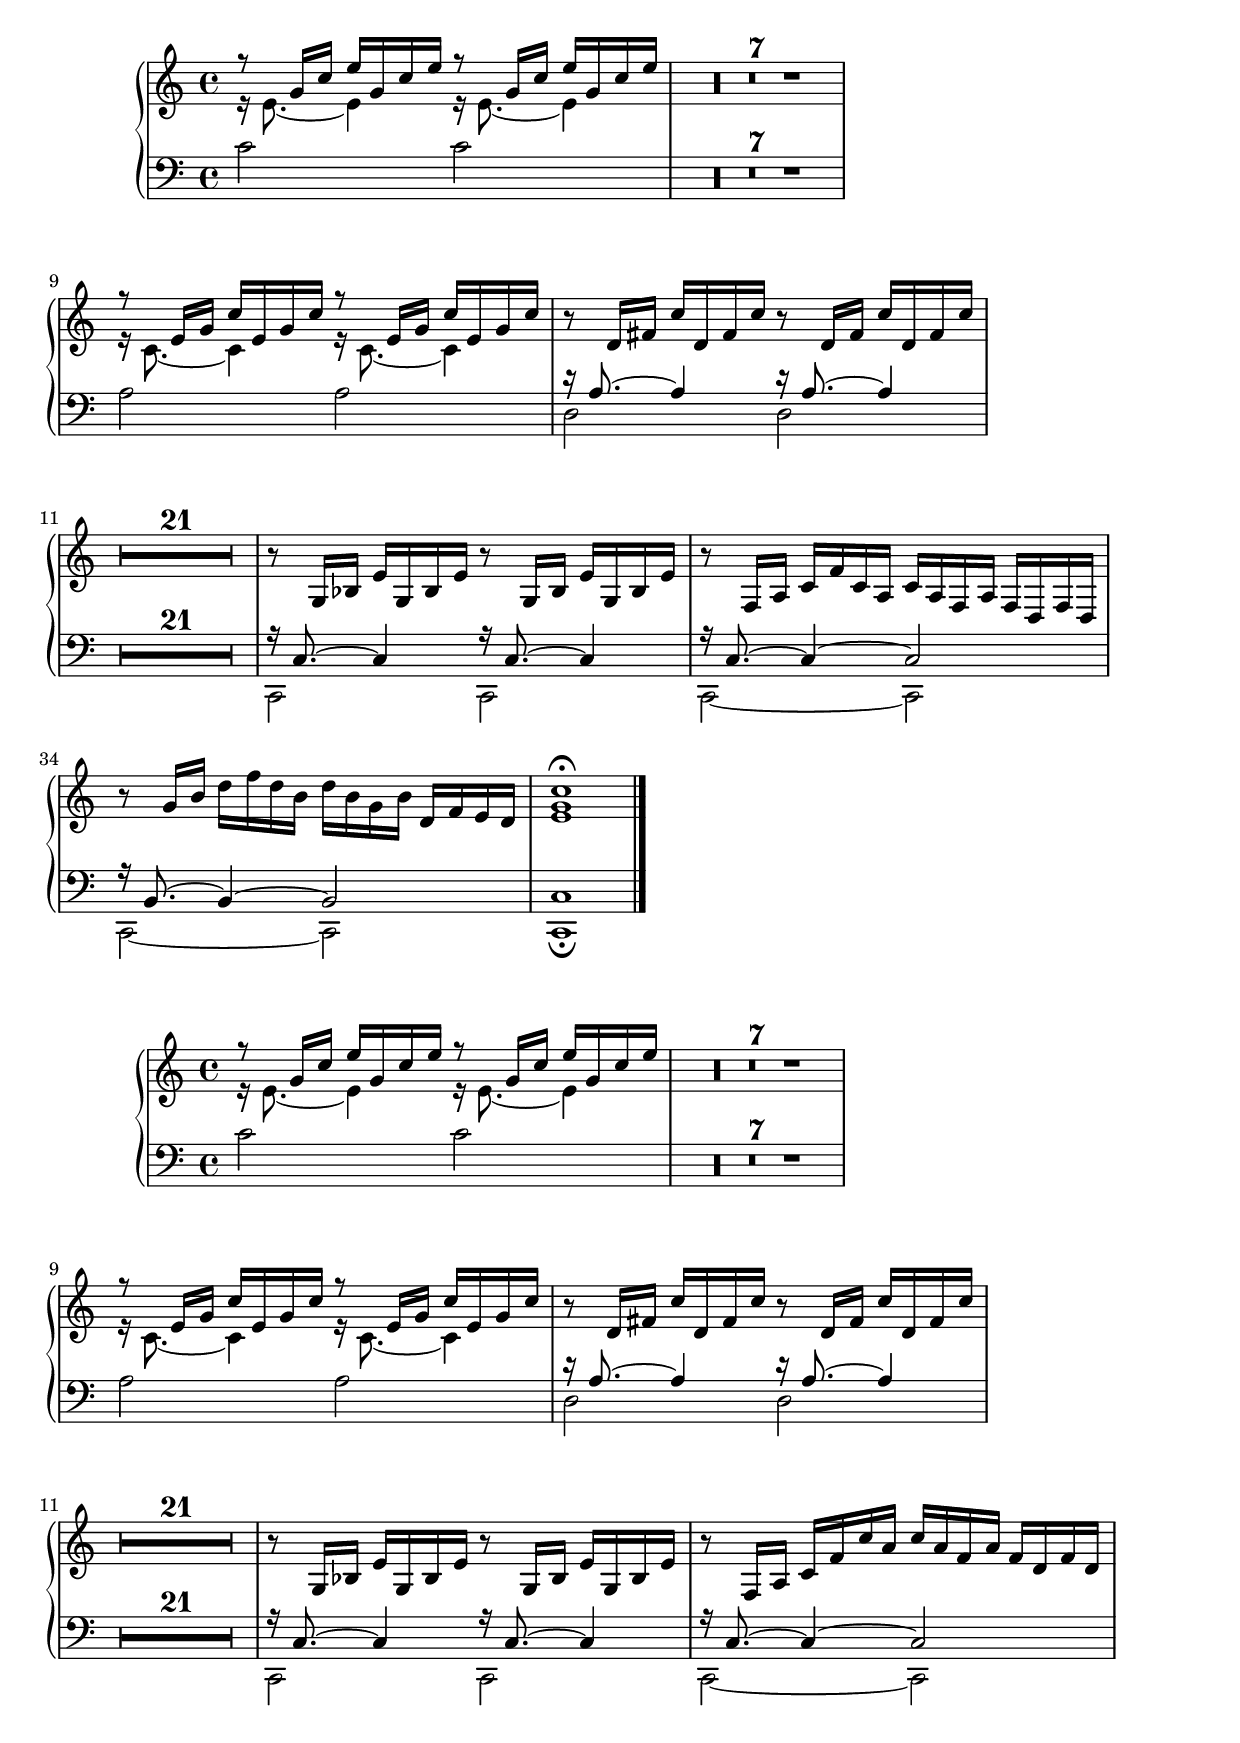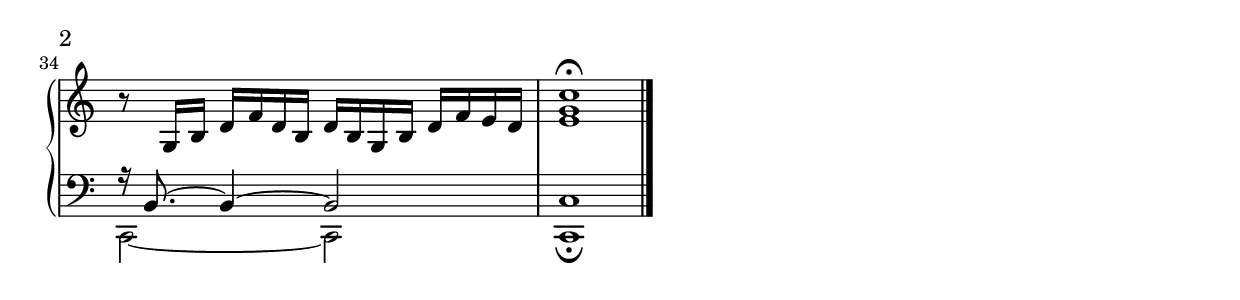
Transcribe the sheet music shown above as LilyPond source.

\version "2.19.38"
\header {

  texidoc = "@code{make-relative} is a Scheme utility macro mainly
useful for creating music functions accepting pitches as arguments.
Its purpose is to make music functions taking pitch arguments for
producing complex music fragments integrate nicely within a
@code{\\relative} section.  This regtest typesets a short music
fragment twice, once without using @code{\\relative}, once using it.
The fragment should appear identical in both cases."

}

\layout { ragged-right= ##t }

ph =
#(define-music-function (p1 p2 p3 p4 p5)
  (ly:pitch? ly:pitch? ly:pitch? ly:pitch? ly:pitch?)
  (make-relative (p1 p2 p3 p4 p5) (make-event-chord (list p1 p2 p3 p4 p5))
   #{
     \repeat unfold 2 { $p1 2 } |
     \repeat unfold 2 { r16 $p2 8. ~ $p2 4 } |
     \repeat unfold 2 { r8 $p3 16 $p4 $p5 $p3 $p4 $p5 } |
   #}))

\parallelMusic low,middle,high
{
  \ph c' e' g' c'' e''
  R1*7 | \skip 1*7 | \oneVoice R1*7 \voiceOne |
  \ph a c' e' g' c''
  \voiceTwo | \change Staff = "down" \voiceOne | \oneVoice |
  \ph d a d' fis' c''
  \oneVoice R1*21 \voiceTwo | \skip 1*21 | R1*21 |
  \ph c, c g bes e'
  c,2~ 2 | r16 c8. ~ 4 ~ 2
  | r8 f16 a c' f' c' a c' a f a f d f d |
  c,2~ 2 | r16 b,8. ~ 4 ~ 2
  | r8 g'16 b' d'' f'' d'' b' d'' b' g' b' d' f' e' d' |
  c,1\fermata | c1 | <e' g' c''>1\fermata \bar "|." |
}

\score {
  \new PianoStaff
  \compressMMRests <<
    \new Staff = "up" {
      << \high \\ \middle >>
    }
    \new Staff = "down" {
      \clef bass
      \low
    }
  >>
}

\parallelMusic low,middle,high
\relative c' {
  \ph c e g c e
  R1*7 | \skip 1*7 | \oneVoice R1*7 \voiceOne |
  \ph a c e g c
  \voiceTwo | \change Staff = "down" \voiceOne | \oneVoice |
  \ph d, a' d fis c'
  \oneVoice R1*21 \voiceTwo | \skip 1*21 | R1*21 |
  \ph c, c' g' bes e
  c2~ 2 | r16 c'8. ~ 4 ~ 2
  | r8 f16 a c f c' a c a f a f d f d |
  c,,2~ 2 | r16 b'8. ~ 4 ~ 2
  | r8 g'16 b d f d b d b g b d f e d |
  c,,1\fermata | c'1 | <e' g c>1\fermata \bar "|." |
}

\score {
  \new PianoStaff
  \compressMMRests <<
    \new Staff = "up" {
      << \high \\ \middle >>
    }
    \new Staff = "down" {
      \clef bass
      \low
    }
  >>
}
